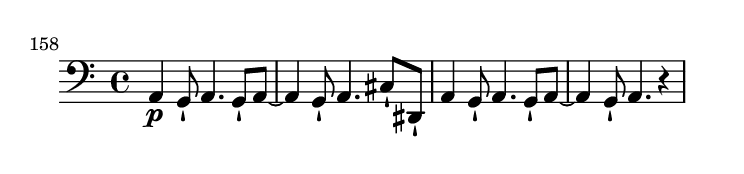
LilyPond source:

\version "2.10.33"

\include "../config/lib.ly"

\score {
  \new Staff {
      \time 4/4
      \relative c {
        \set Score.currentBarNumber = #158
        \bar ""
        \bracketUp
        
        \clef bass
        %% idéia de INT_1(5 3 4 1 2 0)
        a4\p g8\st a4. g8\st a~
        a4 g8\st a4. cis8\st dis,\st
        a'4 g8\st a4. g8\st a~
        a4 g8\st a4. r4
      }
    }
  \layout {
    \context {
      \Staff \consists "Horizontal_bracket_engraver"
    }
  }
}
\paper {
  paper-width = 12.6\cm
  paper-height = 3\cm
  line-width = 13.5\cm
  head-separation = -1\cm
  left-margin = -1.2\cm
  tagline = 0
  indent = #0
}
